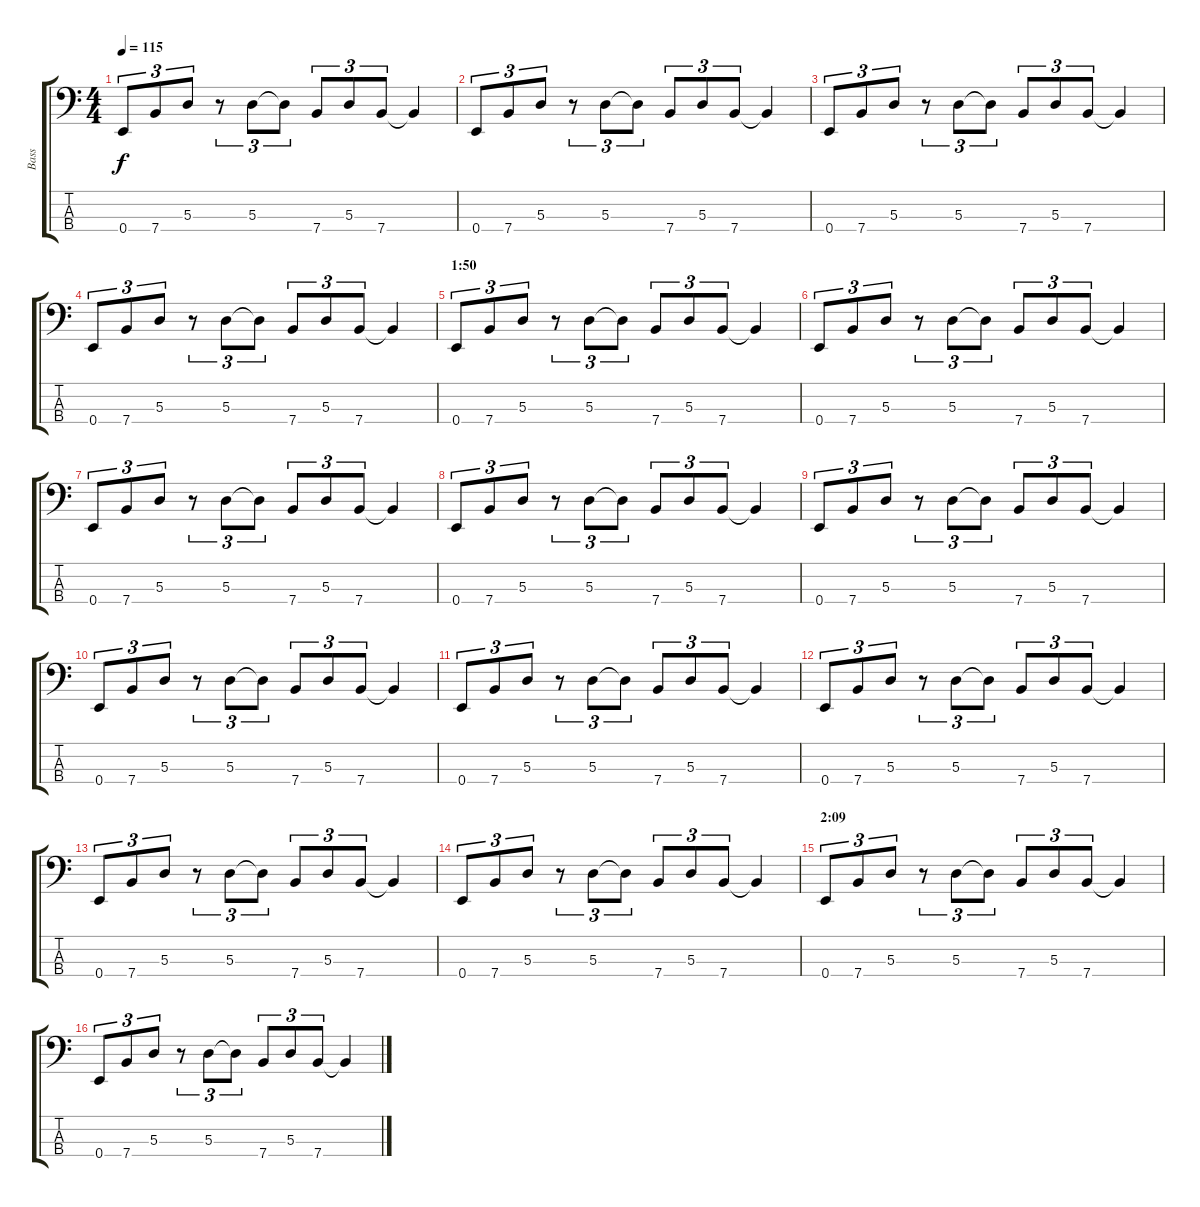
\track ("Bass" "Bass") {instrument electricbasspick}
\staff {score tabs}
\tuning (G2 D2 A1 E1) {hide}
\ts (4 4)
\tempo 115
\clef f4
\ks c
0.4.8{tu (3 2) dy f} 7.4.8{tu (3 2)} 5.3.8{tu (3 2)} r.8{tu (3 2)} 5.3.8{tu (3 2)} 5.3{t}.8{tu (3 2)} 7.4.8{tu (3 2)} 5.3.8{tu (3 2)} 7.4.8{tu (3 2)} 7.4{t}.4 |
0.4.8{tu (3 2)} 7.4.8{tu (3 2)} 5.3.8{tu (3 2)} r.8{tu (3 2)} 5.3.8{tu (3 2)} 5.3{t}.8{tu (3 2)} 7.4.8{tu (3 2)} 5.3.8{tu (3 2)} 7.4.8{tu (3 2)} 7.4{t}.4 |
0.4.8{tu (3 2)} 7.4.8{tu (3 2)} 5.3.8{tu (3 2)} r.8{tu (3 2)} 5.3.8{tu (3 2)} 5.3{t}.8{tu (3 2)} 7.4.8{tu (3 2)} 5.3.8{tu (3 2)} 7.4.8{tu (3 2)} 7.4{t}.4 |
0.4.8{tu (3 2)} 7.4.8{tu (3 2)} 5.3.8{tu (3 2)} r.8{tu (3 2)} 5.3.8{tu (3 2)} 5.3{t}.8{tu (3 2)} 7.4.8{tu (3 2)} 5.3.8{tu (3 2)} 7.4.8{tu (3 2)} 7.4{t}.4 |
\section ("" "1:50")
0.4.8{tu (3 2)} 7.4.8{tu (3 2)} 5.3.8{tu (3 2)} r.8{tu (3 2)} 5.3.8{tu (3 2)} 5.3{t}.8{tu (3 2)} 7.4.8{tu (3 2)} 5.3.8{tu (3 2)} 7.4.8{tu (3 2)} 7.4{t}.4 |
0.4.8{tu (3 2)} 7.4.8{tu (3 2)} 5.3.8{tu (3 2)} r.8{tu (3 2)} 5.3.8{tu (3 2)} 5.3{t}.8{tu (3 2)} 7.4.8{tu (3 2)} 5.3.8{tu (3 2)} 7.4.8{tu (3 2)} 7.4{t}.4 |
0.4.8{tu (3 2)} 7.4.8{tu (3 2)} 5.3.8{tu (3 2)} r.8{tu (3 2)} 5.3.8{tu (3 2)} 5.3{t}.8{tu (3 2)} 7.4.8{tu (3 2)} 5.3.8{tu (3 2)} 7.4.8{tu (3 2)} 7.4{t}.4 |
0.4.8{tu (3 2)} 7.4.8{tu (3 2)} 5.3.8{tu (3 2)} r.8{tu (3 2)} 5.3.8{tu (3 2)} 5.3{t}.8{tu (3 2)} 7.4.8{tu (3 2)} 5.3.8{tu (3 2)} 7.4.8{tu (3 2)} 7.4{t}.4 |
0.4.8{tu (3 2)} 7.4.8{tu (3 2)} 5.3.8{tu (3 2)} r.8{tu (3 2)} 5.3.8{tu (3 2)} 5.3{t}.8{tu (3 2)} 7.4.8{tu (3 2)} 5.3.8{tu (3 2)} 7.4.8{tu (3 2)} 7.4{t}.4 |
0.4.8{tu (3 2)} 7.4.8{tu (3 2)} 5.3.8{tu (3 2)} r.8{tu (3 2)} 5.3.8{tu (3 2)} 5.3{t}.8{tu (3 2)} 7.4.8{tu (3 2)} 5.3.8{tu (3 2)} 7.4.8{tu (3 2)} 7.4{t}.4 |
0.4.8{tu (3 2)} 7.4.8{tu (3 2)} 5.3.8{tu (3 2)} r.8{tu (3 2)} 5.3.8{tu (3 2)} 5.3{t}.8{tu (3 2)} 7.4.8{tu (3 2)} 5.3.8{tu (3 2)} 7.4.8{tu (3 2)} 7.4{t}.4 |
0.4.8{tu (3 2)} 7.4.8{tu (3 2)} 5.3.8{tu (3 2)} r.8{tu (3 2)} 5.3.8{tu (3 2)} 5.3{t}.8{tu (3 2)} 7.4.8{tu (3 2)} 5.3.8{tu (3 2)} 7.4.8{tu (3 2)} 7.4{t}.4 |
0.4.8{tu (3 2)} 7.4.8{tu (3 2)} 5.3.8{tu (3 2)} r.8{tu (3 2)} 5.3.8{tu (3 2)} 5.3{t}.8{tu (3 2)} 7.4.8{tu (3 2)} 5.3.8{tu (3 2)} 7.4.8{tu (3 2)} 7.4{t}.4 |
0.4.8{tu (3 2)} 7.4.8{tu (3 2)} 5.3.8{tu (3 2)} r.8{tu (3 2)} 5.3.8{tu (3 2)} 5.3{t}.8{tu (3 2)} 7.4.8{tu (3 2)} 5.3.8{tu (3 2)} 7.4.8{tu (3 2)} 7.4{t}.4 |
\section ("" "2:09")
0.4.8{tu (3 2)} 7.4.8{tu (3 2)} 5.3.8{tu (3 2)} r.8{tu (3 2)} 5.3.8{tu (3 2)} 5.3{t}.8{tu (3 2)} 7.4.8{tu (3 2)} 5.3.8{tu (3 2)} 7.4.8{tu (3 2)} 7.4{t}.4 |
0.4.8{tu (3 2)} 7.4.8{tu (3 2)} 5.3.8{tu (3 2)} r.8{tu (3 2)} 5.3.8{tu (3 2)} 5.3{t}.8{tu (3 2)} 7.4.8{tu (3 2)} 5.3.8{tu (3 2)} 7.4.8{tu (3 2)} 7.4{t}.4
